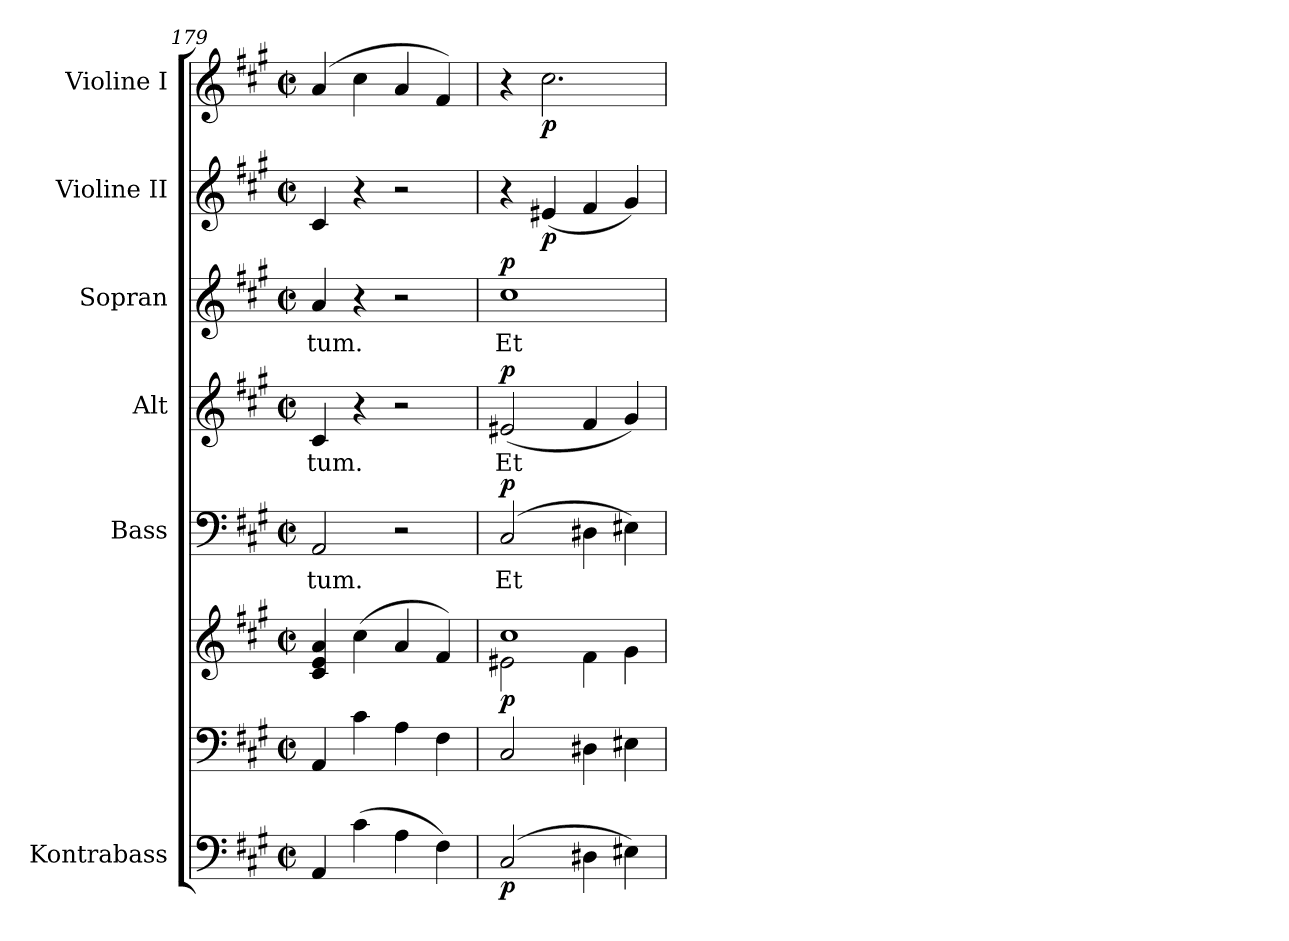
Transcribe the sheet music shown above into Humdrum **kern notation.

**kern	**dynam	**kern	**kern	**dynam	**kern	**text	**dynam	**kern	**text	**dynam	**kern	**text	**dynam	**kern	**dynam	**kern	**dynam
*part7	*part7	*part6	*part6	*part6	*part5	*part5	*part5	*part4	*part4	*part4	*part3	*part3	*part3	*part2	*part2	*part1	*part1
*staff8	*staff8	*staff7	*staff6	*staff6/7	*staff5	*staff5	*staff5	*staff4	*staff4	*staff4	*staff3	*staff3	*staff3	*staff2	*staff2	*staff1	*staff1
*I"Kontrabass	*	*	*	*	*I"Bass	*	*	*I"Alt	*	*	*I"Sopran	*	*	*I"Violine II	*	*I"Violine I	*
*I'Kb.	*	*	*	*	*I'B.	*	*	*I'A.	*	*	*I'S.	*	*	*I'Vl. II	*	*I'Vl. I	*
*clefF4	*	*clefF4	*clefG2	*	*clefF4	*	*	*clefG2	*	*	*clefG2	*	*	*clefG2	*	*clefG2	*
*ITrd7c12	*	*	*	*	*	*	*	*	*	*	*	*	*	*	*	*	*
*k[f#c#g#]	*	*k[f#c#g#]	*k[f#c#g#]	*	*k[f#c#g#]	*	*	*k[f#c#g#]	*	*	*k[f#c#g#]	*	*	*k[f#c#g#]	*	*k[f#c#g#]	*
*A:	*	*A:	*A:	*	*A:	*	*	*A:	*	*	*A:	*	*	*A:	*	*A:	*
*M2/2	*	*M2/2	*M2/2	*	*M2/2	*	*	*M2/2	*	*	*M2/2	*	*	*M2/2	*	*M2/2	*
*met(c|)	*	*met(c|)	*met(c|)	*	*met(c|)	*	*	*met(c|)	*	*	*met(c|)	*	*	*met(c|)	*	*met(c|)	*
=179	=179	=179	=179	=179	=179	=179	=179	=179	=179	=179	=179	=179	=179	=179	=179	=179	=179
!	!	!	!	!	!	!LO:LY:b	!	!	!LO:LY:b	!	!	!LO:LY:b	!	!	!	!	!
4AAA/	.	4AA/	4c#/ 4e/ 4a/	.	2AA/	-tum.	.	4c#/	-tum.	.	4a/	-tum.	.	4c#/	.	(4a/	.
(>4C#\	.	4c#\	(>4cc#\	.	.	.	.	4r	.	.	4r	.	.	4r	.	4cc#\	.
4AA\	.	4A\	4a/	.	2r	.	.	2r	.	.	2r	.	.	2r	.	4a/	.
4FF#\)	.	4F#\	4f#/)	.	.	.	.	.	.	.	.	.	.	.	.	4f#/)	.
!!LO:PB:g=z
=180	=180	=180	=180	=180	=180	=180	=180	=180	=180	=180	=180	=180	=180	=180	=180	=180	=180
*	*	*	*^	*	*	*	*	*	*	*	*	*	*	*	*	*	*
!	!LO:DY:b	!	!	!	!LO:DY:b	!	!LO:LY:b	!LO:DY:a	!	!LO:LY:b	!LO:DY:a	!	!LO:LY:b	!LO:DY:a	!	!	!	!
(2CC#/	p	2C#/	1cc#	2e#X\	p	(2C#/	Et	p	(<2e#X/	Et	p	1cc#	Et	p	4r	.	4r	.
!	!	!	!	!	!	!	!	!	!	!	!	!	!	!	!	!LO:DY:b	!	!LO:DY:b
.	.	.	.	.	.	.	.	.	.	.	.	.	.	.	(<4e#X/	p	2.cc#\	p
4DD#X\	.	4D#X\	.	4f#\	.	4D#X\	.	.	4f#/	.	.	.	.	.	4f#/	.	.	.
4EE#X\)	.	4E#X\	.	4g#\	.	4E#X\)	.	.	4g#/)	.	.	.	.	.	4g#/)	.	.	.
*	*	*	*v	*v	*	*	*	*	*	*	*	*	*	*	*	*	*	*
=	=	=	=	=	=	=	=	=	=	=	=	=	=	=	=	=	=
*-	*-	*-	*-	*-	*-	*-	*-	*-	*-	*-	*-	*-	*-	*-	*-	*-	*-
